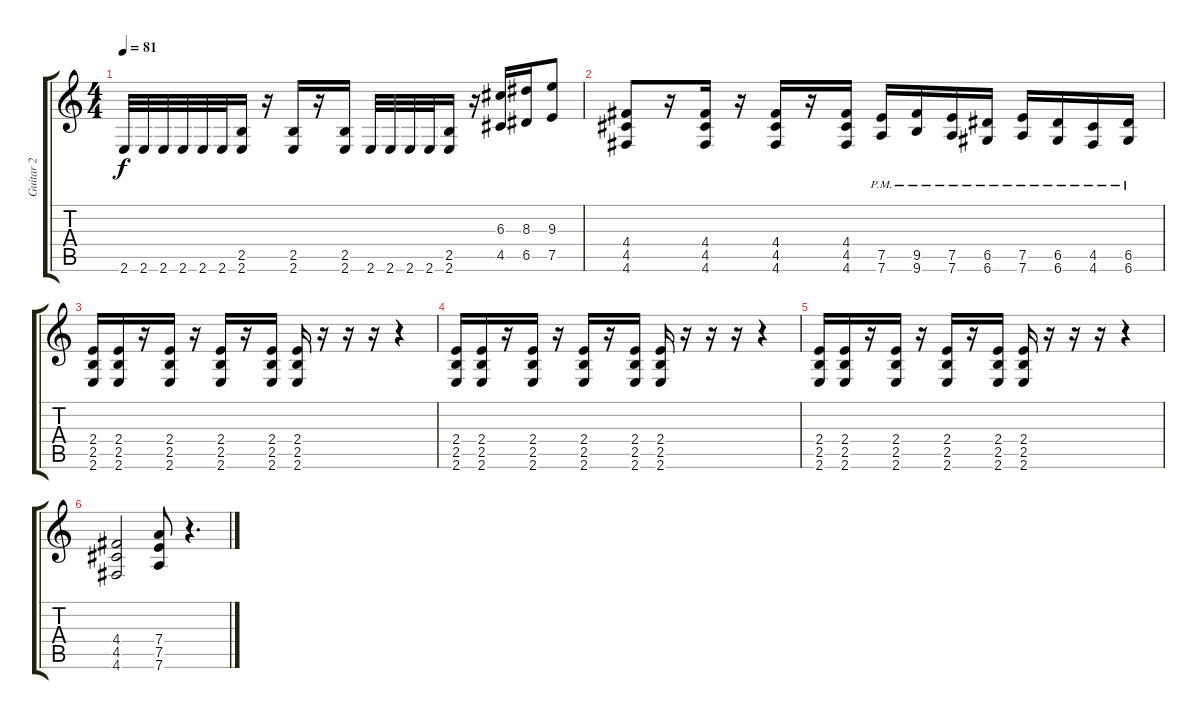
\track ("Guitar 2" "Guitar 2") {instrument overdrivenguitar}
\staff {score tabs}
\tuning (E4 B3 G3 D3 A2 D2) {hide}
\ts (4 4)
\tempo 81
\clef g2
\ks c
2.6.32{dy f} 2.6.32 2.6.32 2.6.32 2.6.32 2.6.32 (2.5 2.6).16 r.16 (2.5 2.6).16 r.16 (2.5 2.6).16 2.6.32 2.6.32 2.6.32 2.6.32 (2.5 2.6).16 r.16 (6.3 4.5).16 (8.3 6.5).16 (9.3 7.5).8 |
(4.4 4.5 4.6).8 r.16 (4.4 4.5 4.6).16 r.16 (4.4 4.5 4.6).16 r.16 (4.4 4.5 4.6).16 (7.5{pm} 7.6{pm}).16 (9.5{pm} 9.6{pm}).16 (7.5{pm} 7.6{pm}).16 (6.5{pm} 6.6{pm}).16 (7.5{pm} 7.6{pm}).16 (6.5{pm} 6.6{pm}).16 (4.5{pm} 4.6{pm}).16 (6.5{pm} 6.6{pm}).16 |
(2.4 2.5 2.6).16 (2.4 2.5 2.6).16 r.16 (2.4 2.5 2.6).16 r.16 (2.4 2.5 2.6).16 r.16 (2.4 2.5 2.6).16 (2.4 2.5 2.6).16 r.16 r.16 r.16 r.4 |
(2.4 2.5 2.6).16 (2.4 2.5 2.6).16 r.16 (2.4 2.5 2.6).16 r.16 (2.4 2.5 2.6).16 r.16 (2.4 2.5 2.6).16 (2.4 2.5 2.6).16 r.16 r.16 r.16 r.4 |
(2.4 2.5 2.6).16 (2.4 2.5 2.6).16 r.16 (2.4 2.5 2.6).16 r.16 (2.4 2.5 2.6).16 r.16 (2.4 2.5 2.6).16 (2.4 2.5 2.6).16 r.16 r.16 r.16 r.4 |
(4.4 4.5 4.6).2 (7.4 7.5 7.6).8 r.4{d}
